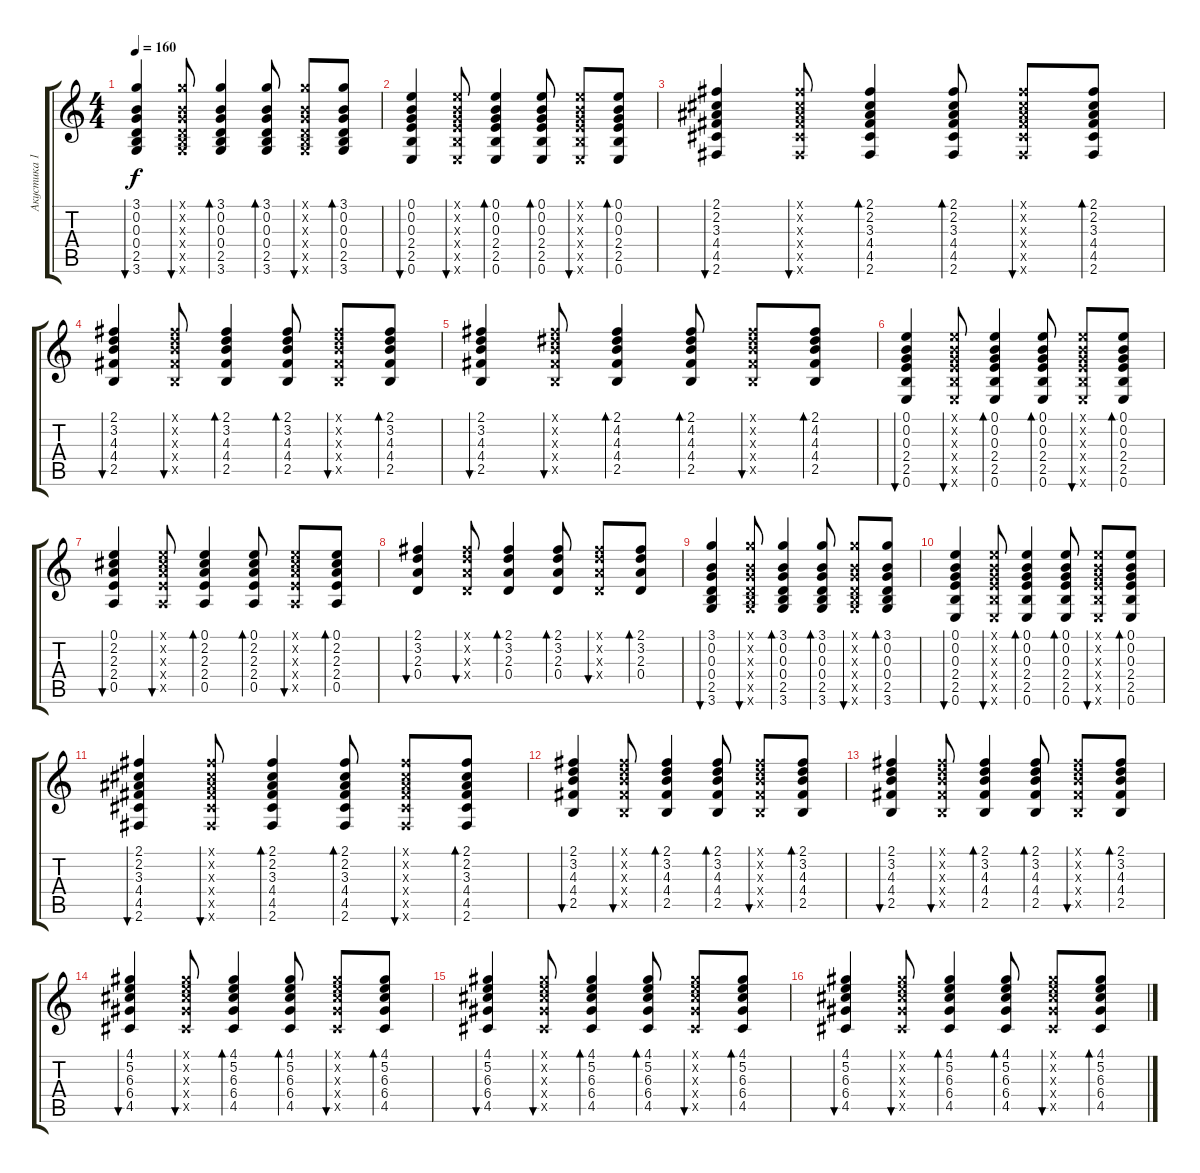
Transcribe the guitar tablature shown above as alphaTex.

\track ("Акустика 1" "Акустика 1") {instrument acousticguitarsteel}
\staff {score tabs}
\tuning (E4 B3 G3 D3 A2 E2) {hide}
\ts (4 4)
\tempo 160
\clef g2
\ks c
(3.1 0.2 0.3 0.4 2.5 3.6).4{bu 60 dy f} (3.1{x} 0.2{x} 0.3{x} 0.4{x} 2.5{x} 3.6{x}).8{bu 60} (3.1 0.2 0.3 0.4 2.5 3.6).4{bd 60} (3.1 0.2 0.3 0.4 2.5 3.6).8{bd 60} (3.1{x} 0.2{x} 0.3{x} 0.4{x} 2.5{x} 3.6{x}).8{bu 60} (3.1 0.2 0.3 0.4 2.5 3.6).8{bd 60} |
(0.1 0.2 0.3 2.4 2.5 0.6).4{bu 60} (0.1{x} 0.2{x} 0.3{x} 2.4{x} 2.5{x} 0.6{x}).8{bu 60} (0.1 0.2 0.3 2.4 2.5 0.6).4{bd 60} (0.1 0.2 0.3 2.4 2.5 0.6).8{bd 60} (0.1{x} 0.2{x} 0.3{x} 2.4{x} 2.5{x} 0.6{x}).8{bu 60} (0.1 0.2 0.3 2.4 2.5 0.6).8{bd 60} |
(2.1 2.2 3.3 4.4 4.5 2.6).4{bu 60} (2.1{x} 2.2{x} 3.3{x} 4.4{x} 4.5{x} 2.6{x}).8{bu 60} (2.1 2.2 3.3 4.4 4.5 2.6).4{bd 60} (2.1 2.2 3.3 4.4 4.5 2.6).8{bd 60} (2.1{x} 2.2{x} 3.3{x} 4.4{x} 4.5{x} 2.6{x}).8{bu 60} (2.1 2.2 3.3 4.4 4.5 2.6).8{bd 60} |
(2.1 3.2 4.3 4.4 2.5).4{bu 60} (2.1{x} 3.2{x} 4.3{x} 4.4{x} 2.5{x}).8{bu 60} (2.1 3.2 4.3 4.4 2.5).4{bd 60} (2.1 3.2 4.3 4.4 2.5).8{bd 60} (2.1{x} 3.2{x} 4.3{x} 4.4{x} 2.5{x}).8{bu 60} (2.1 3.2 4.3 4.4 2.5).8{bd 60} |
(2.1 3.2 4.3 4.4 2.5).4{bu 60} (2.1{x} 4.2{x} 4.3{x} 4.4{x} 2.5{x}).8{bu 60} (2.1 4.2 4.3 4.4 2.5).4{bd 60} (2.1 4.2 4.3 4.4 2.5).8{bd 60} (2.1{x} 4.2{x} 4.3{x} 4.4{x} 2.5{x}).8{bu 60} (2.1 4.2 4.3 4.4 2.5).8{bd 60} |
(0.1 0.2 0.3 2.4 2.5 0.6).4{bu 60} (0.1{x} 0.2{x} 0.3{x} 2.4{x} 2.5{x} 0.6{x}).8{bu 60} (0.1 0.2 0.3 2.4 2.5 0.6).4{bd 60} (0.1 0.2 0.3 2.4 2.5 0.6).8{bd 60} (0.1{x} 0.2{x} 0.3{x} 2.4{x} 2.5{x} 0.6{x}).8{bu 60} (0.1 0.2 0.3 2.4 2.5 0.6).8{bd 60} |
(0.1 2.2 2.3 2.4 0.5).4{bu 60} (0.1{x} 2.2{x} 2.3{x} 2.4{x} 0.5{x}).8{bu 60} (0.1 2.2 2.3 2.4 0.5).4{bd 60} (0.1 2.2 2.3 2.4 0.5).8{bd 60} (0.1{x} 2.2{x} 2.3{x} 2.4{x} 0.5{x}).8{bu 60} (0.1 2.2 2.3 2.4 0.5).8{bd 60} |
(2.1 3.2 2.3 0.4).4{bu 60} (2.1{x} 3.2{x} 2.3{x} 0.4{x}).8{bu 60} (2.1 3.2 2.3 0.4).4{bd 60} (2.1 3.2 2.3 0.4).8{bd 60} (2.1{x} 3.2{x} 2.3{x} 0.4{x}).8{bu 60} (2.1 3.2 2.3 0.4).8{bd 60} |
(3.1 0.2 0.3 0.4 2.5 3.6).4{bu 60} (3.1{x} 0.2{x} 0.3{x} 0.4{x} 2.5{x} 3.6{x}).8{bu 60} (3.1 0.2 0.3 0.4 2.5 3.6).4{bd 60} (3.1 0.2 0.3 0.4 2.5 3.6).8{bd 60} (3.1{x} 0.2{x} 0.3{x} 0.4{x} 2.5{x} 3.6{x}).8{bu 60} (3.1 0.2 0.3 0.4 2.5 3.6).8{bd 60} |
(0.1 0.2 0.3 2.4 2.5 0.6).4{bu 60} (0.1{x} 0.2{x} 0.3{x} 2.4{x} 2.5{x} 0.6{x}).8{bu 60} (0.1 0.2 0.3 2.4 2.5 0.6).4{bd 60} (0.1 0.2 0.3 2.4 2.5 0.6).8{bd 60} (0.1{x} 0.2{x} 0.3{x} 2.4{x} 2.5{x} 0.6{x}).8{bu 60} (0.1 0.2 0.3 2.4 2.5 0.6).8{bd 60} |
(2.1 2.2 3.3 4.4 4.5 2.6).4{bu 60} (2.1{x} 2.2{x} 3.3{x} 4.4{x} 4.5{x} 2.6{x}).8{bu 60} (2.1 2.2 3.3 4.4 4.5 2.6).4{bd 60} (2.1 2.2 3.3 4.4 4.5 2.6).8{bd 60} (2.1{x} 2.2{x} 3.3{x} 4.4{x} 4.5{x} 2.6{x}).8{bu 60} (2.1 2.2 3.3 4.4 4.5 2.6).8{bd 60} |
(2.1 3.2 4.3 4.4 2.5).4{bu 60} (2.1{x} 3.2{x} 4.3{x} 4.4{x} 2.5{x}).8{bu 60} (2.1 3.2 4.3 4.4 2.5).4{bd 60} (2.1 3.2 4.3 4.4 2.5).8{bd 60} (2.1{x} 3.2{x} 4.3{x} 4.4{x} 2.5{x}).8{bu 60} (2.1 3.2 4.3 4.4 2.5).8{bd 60} |
(2.1 3.2 4.3 4.4 2.5).4{bu 60} (2.1{x} 3.2{x} 4.3{x} 4.4{x} 2.5{x}).8{bu 60} (2.1 3.2 4.3 4.4 2.5).4{bd 60} (2.1 3.2 4.3 4.4 2.5).8{bd 60} (2.1{x} 3.2{x} 4.3{x} 4.4{x} 2.5{x}).8{bu 60} (2.1 3.2 4.3 4.4 2.5).8{bd 60} |
(4.1 5.2 6.3 6.4 4.5).4{bu 60} (4.1{x} 5.2{x} 6.3{x} 6.4{x} 4.5{x}).8{bu 60} (4.1 5.2 6.3 6.4 4.5).4{bd 60} (4.1 5.2 6.3 6.4 4.5).8{bd 60} (4.1{x} 5.2{x} 6.3{x} 6.4{x} 4.5{x}).8{bu 60} (4.1 5.2 6.3 6.4 4.5).8{bd 60} |
(4.1 5.2 6.3 6.4 4.5).4{bu 60} (4.1{x} 5.2{x} 6.3{x} 6.4{x} 4.5{x}).8{bu 60} (4.1 5.2 6.3 6.4 4.5).4{bd 60} (4.1 5.2 6.3 6.4 4.5).8{bd 60} (4.1{x} 5.2{x} 6.3{x} 6.4{x} 4.5{x}).8{bu 60} (4.1 5.2 6.3 6.4 4.5).8{bd 60} |
(4.1 5.2 6.3 6.4 4.5).4{bu 60} (4.1{x} 5.2{x} 6.3{x} 6.4{x} 4.5{x}).8{bu 60} (4.1 5.2 6.3 6.4 4.5).4{bd 60} (4.1 5.2 6.3 6.4 4.5).8{bd 60} (4.1{x} 5.2{x} 6.3{x} 6.4{x} 4.5{x}).8{bu 60} (4.1 5.2 6.3 6.4 4.5).8{bd 60}
